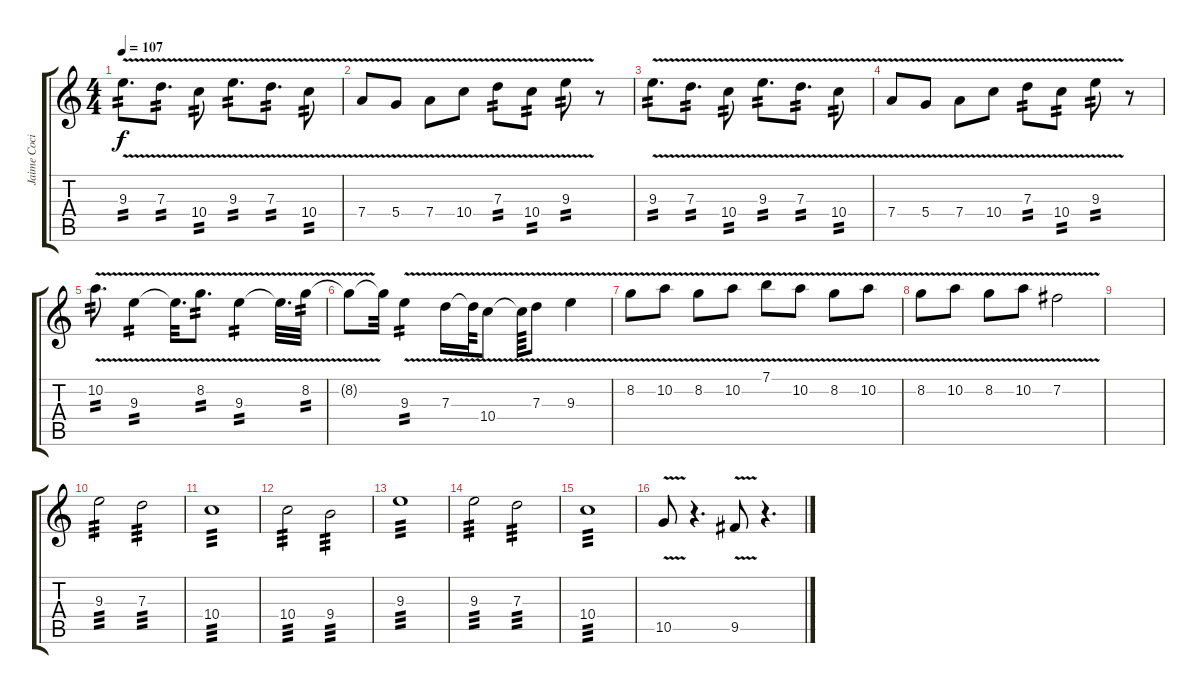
\track ("Jaime Cocina" "Jaime Coci") {instrument distortionguitar}
\staff {score tabs}
\tuning (E4 B3 G3 D3 A2 E2) {hide}
\ts (4 4)
\tempo 107
\clef g2
\ks c
9.3{v}.8{d tp 2 dy f volume 12} 7.3{v}.8{d tp 2} 10.4{v}.8{tp 2} 9.3{v}.8{d tp 2} 7.3{v}.8{d tp 2} 10.4{v}.8{tp 2} |
7.4{v}.8 5.4{v}.8 7.4{v}.8 10.4{v}.8 7.3{v}.8{tp 2} 10.4{v}.8{tp 2} 9.3{v}.8{tp 2} r.8 |
9.3{v}.8{d tp 2} 7.3{v}.8{d tp 2} 10.4{v}.8{tp 2} 9.3{v}.8{d tp 2} 7.3{v}.8{d tp 2} 10.4{v}.8{tp 2} |
7.4{v}.8 5.4{v}.8 7.4{v}.8 10.4{v}.8 7.3{v}.8{tp 2} 10.4{v}.8{tp 2} 9.3{v}.8{tp 2} r.8 |
10.2{v}.8{d tp 2} 9.3{v}.4{tp 2} 9.3{t}.32{d} 8.2{v}.8{d tp 2} 9.3{v}.4{tp 2} 9.3{t}.32{d} 8.2{v}.32{tp 2} |
8.2{t}.8 8.2{t}.32 9.3{v}.4{tp 2} 7.3{v}.16 7.3{t}.64 10.4{v}.8 10.4{t}.64 7.3{v}.8 9.3{v}.4 |
8.2{v}.8 10.2{v}.8 8.2{v}.8 10.2{v}.8 7.1{v}.8 10.2{v}.8 8.2{v}.8 10.2{v}.8 |
8.2{v}.8 10.2{v}.8 8.2{v}.8 10.2{v}.8 7.2{v}.2 |
|
9.3.2{tp 3 volume 9} 7.3.2{tp 3} |
10.4.1{tp 3} |
10.4.2{tp 3} 9.4.2{tp 3} |
9.3.1{tp 3} |
9.3.2{tp 3} 7.3.2{tp 3} |
10.4.1{tp 3} |
10.5{v}.8{volume 10} r.4{d} 9.5{v}.8 r.4{d}
